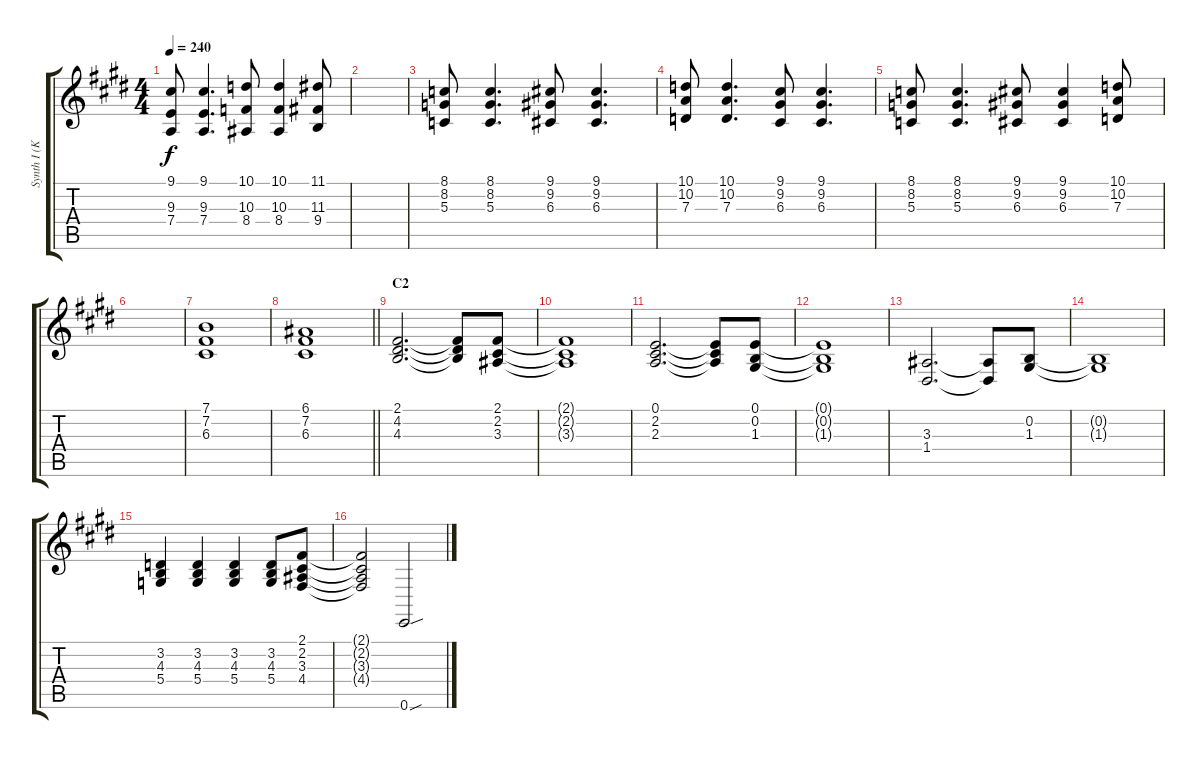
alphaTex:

\track ("Synth I (Kotobuki Tsumugi)" "Synth I (K") {instrument drawbarorgan}
\staff {score tabs}
\tuning (E4 B3 G3 D3 A2 E2) {hide}
\ts (4 4)
\tempo 240
\clef g2
\ks e
(9.1 9.3 7.4).8{dy f} (9.1 9.3 7.4).4{d} (10.1 10.3 8.4).8 (10.1 10.3 8.4).4 (11.1 11.3 9.4).8 |
|
(8.1 8.2 5.3).8 (8.1 8.2 5.3).4{d} (9.1 9.2 6.3).8 (9.1 9.2 6.3).4{d} |
(10.1 10.2 7.3).8 (10.1 10.2 7.3).4{d} (9.1 9.2 6.3).8 (9.1 9.2 6.3).4{d} |
(8.1 8.2 5.3).8 (8.1 8.2 5.3).4{d} (9.1 9.2 6.3).8 (9.1 9.2 6.3).4 (10.1 10.2 7.3).8 |
|
(7.1 7.2 6.3).1 |
\barLineRight lightlight
(6.1 7.2 6.3).1 |
\section ("" "C2")
(2.1 4.2 4.3).2{d} (2.1{t} 4.2{t} 4.3{t}).8 (2.1 2.2 3.3).8 |
(2.1{t} 2.2{t} 3.3{t}).1 |
(0.1 2.2 2.3).2{d} (0.1{t} 2.2{t} 2.3{t}).8 (0.1 0.2 1.3).8 |
(0.1{t} 0.2{t} 1.3{t}).1 |
(3.3 1.4).2{d} (3.3{t} 1.4{t}).8 (0.2 1.3).8 |
(0.2{t} 1.3{t}).1 |
(3.2 4.3 5.4).4 (3.2 4.3 5.4).4 (3.2 4.3 5.4).4 (3.2 4.3 5.4).8 (2.1 2.2 3.3 4.4).8 |
(2.1{t} 2.2{t} 3.3{t} 4.4{t}).2 0.6{sou}.2
